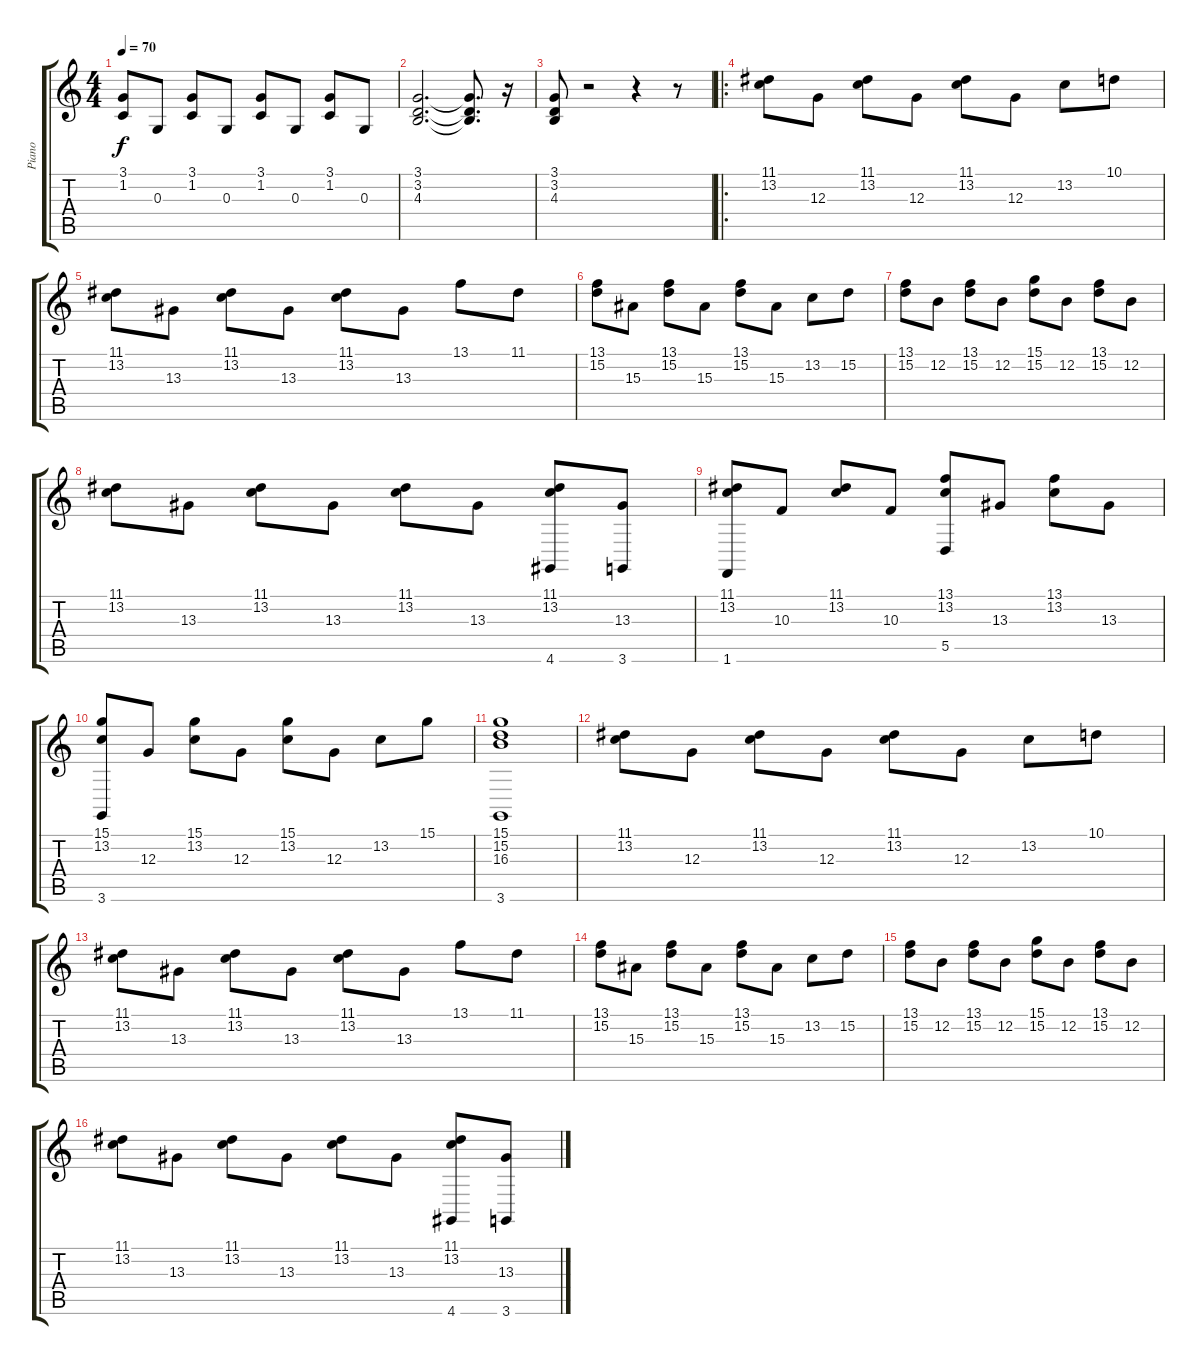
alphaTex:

\track ("Piano" "Piano") {instrument acousticgrandpiano}
\staff {score tabs}
\tuning (E4 B3 G3 D3 A2 E2) {hide}
\ts (4 4)
\tempo 70
\clef g2
\ks c
(3.1 1.2).8{dy f} 0.3.8 (3.1 1.2).8 0.3.8 (3.1 1.2).8 0.3.8 (3.1 1.2).8 0.3.8 |
(3.1 3.2 4.3).2{d} (3.1{t} 3.2{t} 4.3{t}).8{d} r.16 |
(3.1 3.2 4.3).8 r.2 r.4 r.8 |
\ro
(11.1 13.2).8 12.3.8 (11.1 13.2).8 12.3.8 (11.1 13.2).8 12.3.8 13.2.8 10.1.8 |
(11.1 13.2).8 13.3.8 (11.1 13.2).8 13.3.8 (11.1 13.2).8 13.3.8 13.1.8 11.1.8 |
(13.1 15.2).8 15.3.8 (13.1 15.2).8 15.3.8 (13.1 15.2).8 15.3.8 13.2.8 15.2.8 |
(13.1 15.2).8 12.2.8 (13.1 15.2).8 12.2.8 (15.1 15.2).8 12.2.8 (13.1 15.2).8 12.2.8 |
(11.1 13.2).8 13.3.8 (11.1 13.2).8 13.3.8 (11.1 13.2).8 13.3.8 (11.1 13.2 4.6).8 (13.3 3.6).8 |
(11.1 13.2 1.6).8 10.3.8 (11.1 13.2).8 10.3.8 (13.1 13.2 5.5).8 13.3.8 (13.1 13.2).8 13.3.8 |
(15.1 13.2 3.6).8 12.3.8 (15.1 13.2).8 12.3.8 (15.1 13.2).8 12.3.8 13.2.8 15.1.8 |
(15.1 15.2 16.3 3.6).1 |
(11.1 13.2).8 12.3.8 (11.1 13.2).8 12.3.8 (11.1 13.2).8 12.3.8 13.2.8 10.1.8 |
(11.1 13.2).8 13.3.8 (11.1 13.2).8 13.3.8 (11.1 13.2).8 13.3.8 13.1.8 11.1.8 |
(13.1 15.2).8 15.3.8 (13.1 15.2).8 15.3.8 (13.1 15.2).8 15.3.8 13.2.8 15.2.8 |
(13.1 15.2).8 12.2.8 (13.1 15.2).8 12.2.8 (15.1 15.2).8 12.2.8 (13.1 15.2).8 12.2.8 |
(11.1 13.2).8 13.3.8 (11.1 13.2).8 13.3.8 (11.1 13.2).8 13.3.8 (11.1 13.2 4.6).8 (13.3 3.6).8
